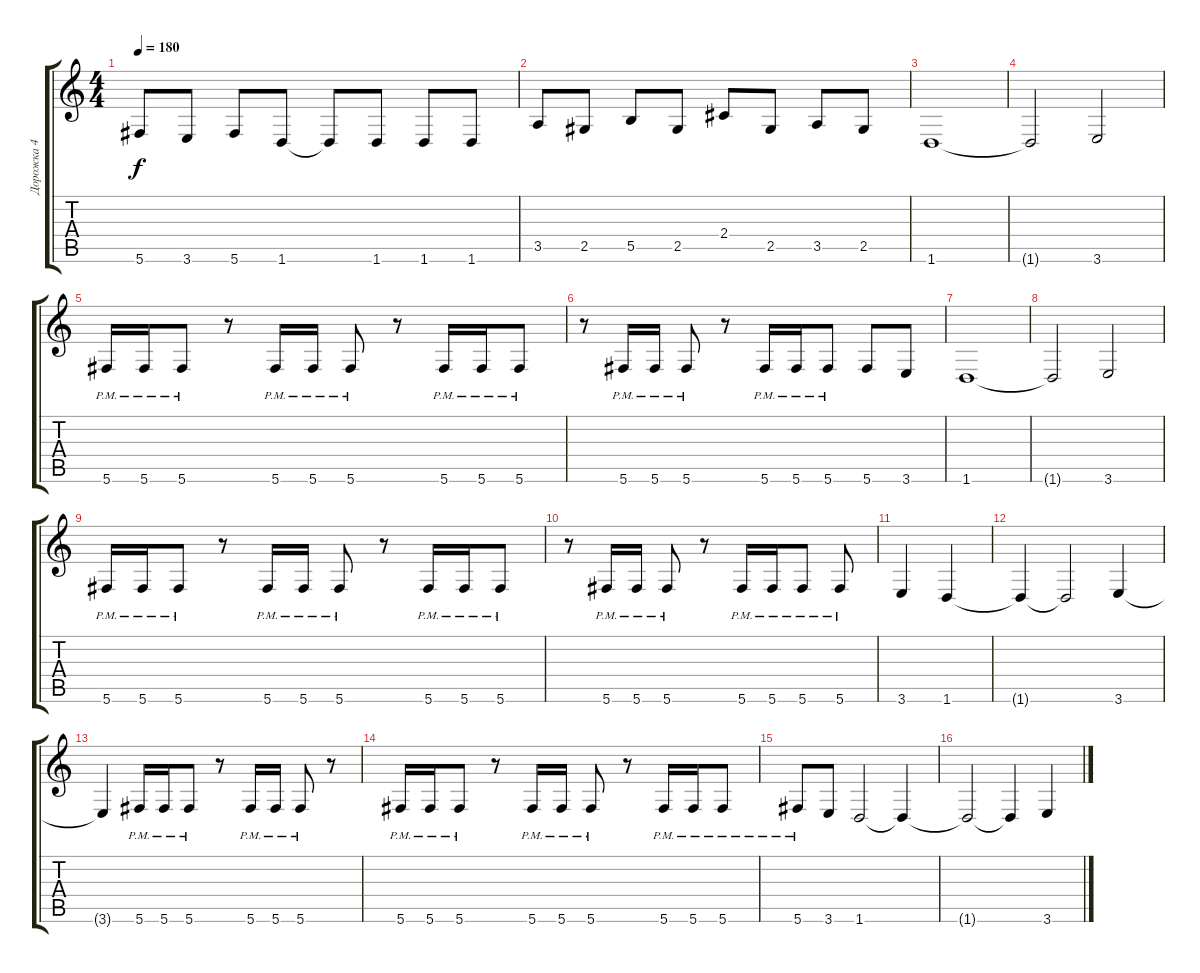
\track ("Дорожка 4" "Дорожка 4") {instrument electricbassfinger}
\staff {score tabs}
\tuning (Db4 Ab3 E3 B2 Gb2 Db2) {hide}
\ts (4 4)
\tempo 180
\clef g2
\ks c
5.6.8{dy f} 3.6.8 5.6.8 1.6.8 1.6{t}.8 1.6.8 1.6.8 1.6.8 |
3.5.8 2.5.8 5.5.8 2.5.8 2.4.8 2.5.8 3.5.8 2.5.8 |
1.6.1 |
1.6{t}.2 3.6.2 |
5.6{pm}.16 5.6{pm}.16 5.6{pm}.8 r.8 5.6{pm}.16 5.6{pm}.16 5.6{pm}.8 r.8 5.6{pm}.16 5.6{pm}.16 5.6{pm}.8 |
r.8 5.6{pm}.16 5.6{pm}.16 5.6{pm}.8 r.8 5.6{pm}.16 5.6{pm}.16 5.6{pm}.8 5.6.8 3.6.8 |
1.6.1 |
1.6{t}.2 3.6.2 |
5.6{pm}.16 5.6{pm}.16 5.6{pm}.8 r.8 5.6{pm}.16 5.6{pm}.16 5.6{pm}.8 r.8 5.6{pm}.16 5.6{pm}.16 5.6{pm}.8 |
r.8 5.6{pm}.16 5.6{pm}.16 5.6{pm}.8 r.8 5.6{pm}.16 5.6{pm}.16 5.6{pm}.8 5.6{pm}.8 |
3.6.4 1.6.4 |
1.6{t}.4 1.6{t}.2 3.6.4 |
3.6{t}.4 5.6{pm}.16 5.6{pm}.16 5.6{pm}.8 r.8 5.6{pm}.16 5.6{pm}.16 5.6{pm}.8 r.8 |
5.6{pm}.16 5.6{pm}.16 5.6{pm}.8 r.8 5.6{pm}.16 5.6{pm}.16 5.6{pm}.8 r.8 5.6{pm}.16 5.6{pm}.16 5.6{pm}.8 |
5.6{pm}.8 3.6.8 1.6.2 1.6{t}.4 |
1.6{t}.2 1.6{t}.4 3.6.4
